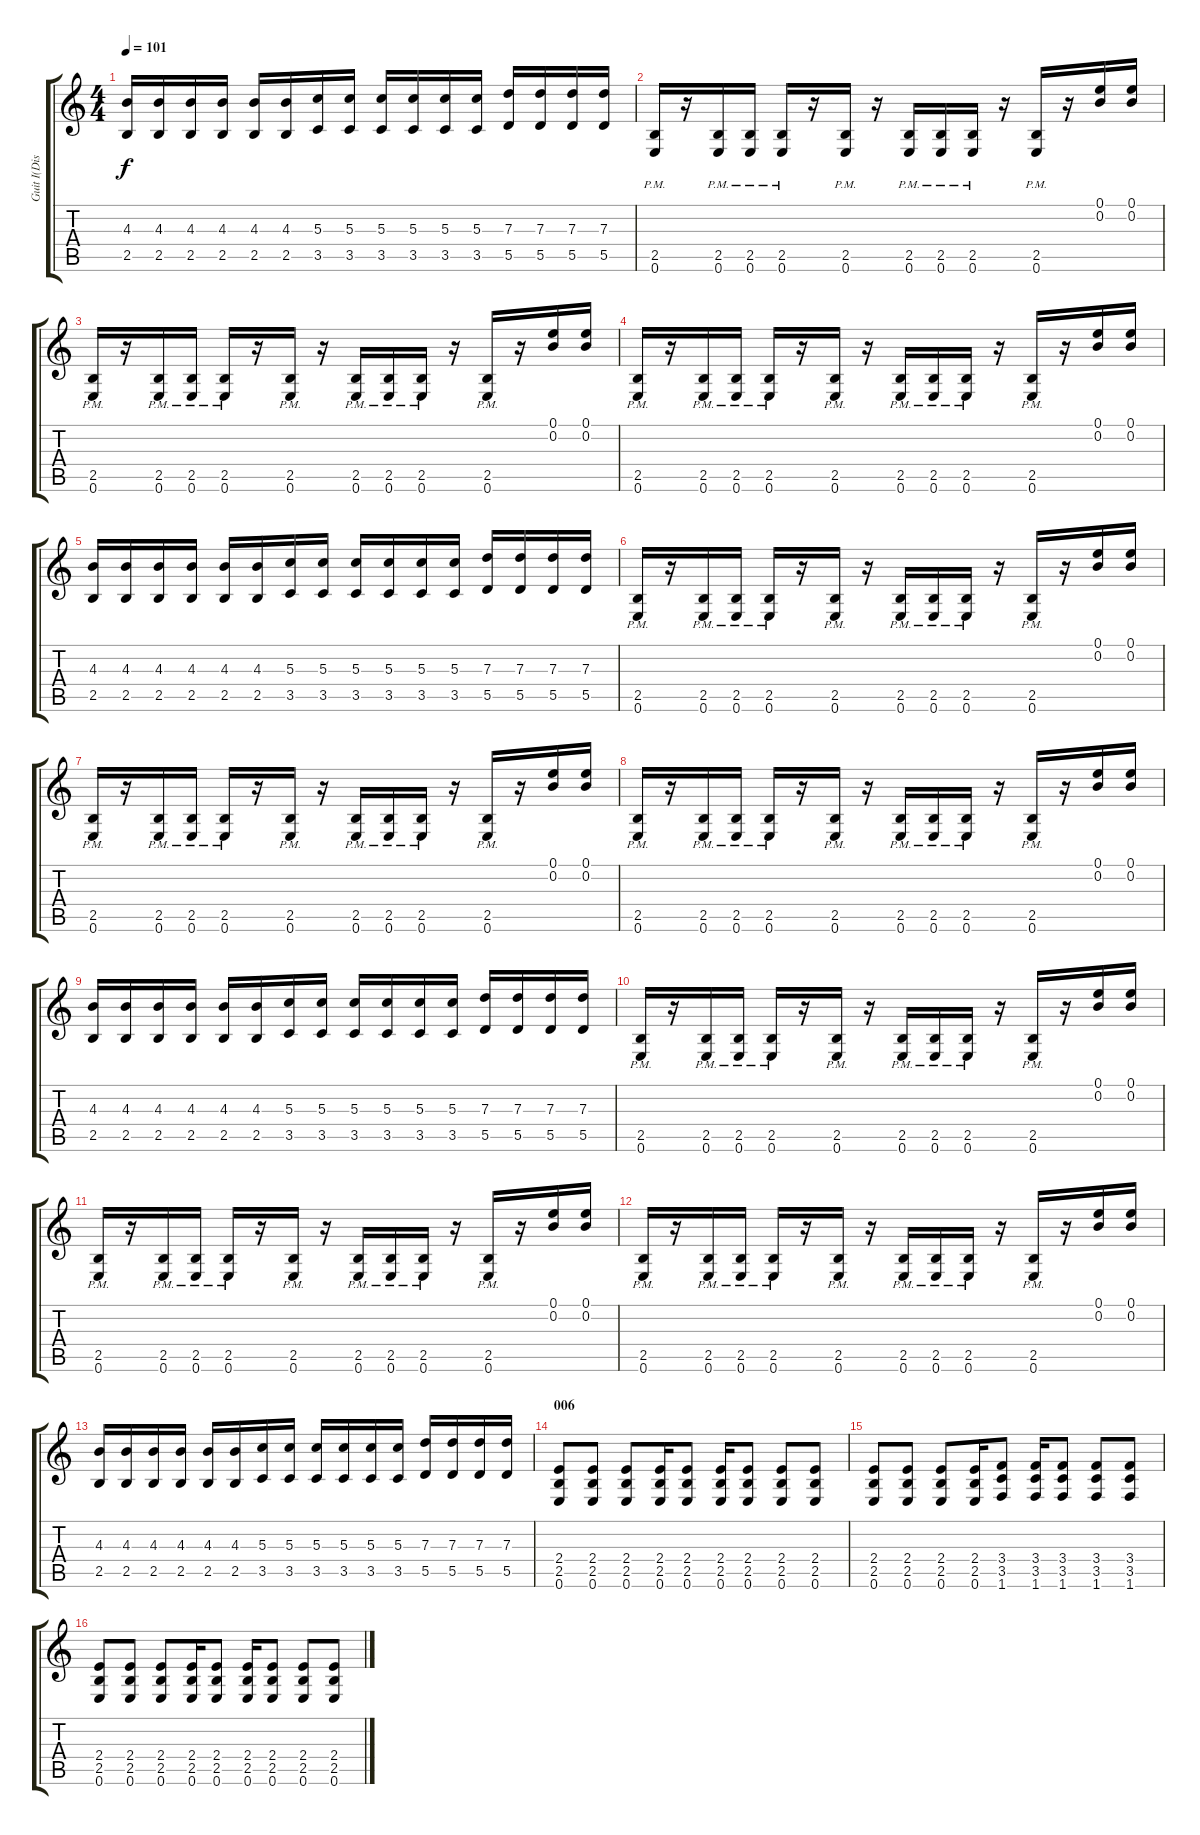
\track ("Guit I(Dist)" "Guit I(Dis") {instrument distortionguitar}
\staff {score tabs}
\tuning (E4 B3 G3 D3 A2 E2) {hide}
\ts (4 4)
\tempo 101
\clef g2
\ks c
(4.3 2.5).16{dy f} (4.3 2.5).16 (4.3 2.5).16 (4.3 2.5).16 (4.3 2.5).16 (4.3 2.5).16 (5.3 3.5).16 (5.3 3.5).16 (5.3 3.5).16 (5.3 3.5).16 (5.3 3.5).16 (5.3 3.5).16 (7.3 5.5).16 (7.3 5.5).16 (7.3 5.5).16 (7.3 5.5).16 |
(2.5{pm} 0.6{pm}).16 r.16 (2.5{pm} 0.6{pm}).16 (2.5{pm} 0.6{pm}).16 (2.5{pm} 0.6{pm}).16 r.16 (2.5{pm} 0.6{pm}).16 r.16 (2.5{pm} 0.6{pm}).16 (2.5{pm} 0.6{pm}).16 (2.5{pm} 0.6{pm}).16 r.16 (2.5{pm} 0.6{pm}).16 r.16 (0.1 0.2).16 (0.1 0.2).16 |
(2.5{pm} 0.6{pm}).16 r.16 (2.5{pm} 0.6{pm}).16 (2.5{pm} 0.6{pm}).16 (2.5{pm} 0.6{pm}).16 r.16 (2.5{pm} 0.6{pm}).16 r.16 (2.5{pm} 0.6{pm}).16 (2.5{pm} 0.6{pm}).16 (2.5{pm} 0.6{pm}).16 r.16 (2.5{pm} 0.6{pm}).16 r.16 (0.1 0.2).16 (0.1 0.2).16 |
(2.5{pm} 0.6{pm}).16 r.16 (2.5{pm} 0.6{pm}).16 (2.5{pm} 0.6{pm}).16 (2.5{pm} 0.6{pm}).16 r.16 (2.5{pm} 0.6{pm}).16 r.16 (2.5{pm} 0.6{pm}).16 (2.5{pm} 0.6{pm}).16 (2.5{pm} 0.6{pm}).16 r.16 (2.5{pm} 0.6{pm}).16 r.16 (0.1 0.2).16 (0.1 0.2).16 |
(4.3 2.5).16 (4.3 2.5).16 (4.3 2.5).16 (4.3 2.5).16 (4.3 2.5).16 (4.3 2.5).16 (5.3 3.5).16 (5.3 3.5).16 (5.3 3.5).16 (5.3 3.5).16 (5.3 3.5).16 (5.3 3.5).16 (7.3 5.5).16 (7.3 5.5).16 (7.3 5.5).16 (7.3 5.5).16 |
(2.5{pm} 0.6{pm}).16 r.16 (2.5{pm} 0.6{pm}).16 (2.5{pm} 0.6{pm}).16 (2.5{pm} 0.6{pm}).16 r.16 (2.5{pm} 0.6{pm}).16 r.16 (2.5{pm} 0.6{pm}).16 (2.5{pm} 0.6{pm}).16 (2.5{pm} 0.6{pm}).16 r.16 (2.5{pm} 0.6{pm}).16 r.16 (0.1 0.2).16 (0.1 0.2).16 |
(2.5{pm} 0.6{pm}).16 r.16 (2.5{pm} 0.6{pm}).16 (2.5{pm} 0.6{pm}).16 (2.5{pm} 0.6{pm}).16 r.16 (2.5{pm} 0.6{pm}).16 r.16 (2.5{pm} 0.6{pm}).16 (2.5{pm} 0.6{pm}).16 (2.5{pm} 0.6{pm}).16 r.16 (2.5{pm} 0.6{pm}).16 r.16 (0.1 0.2).16 (0.1 0.2).16 |
(2.5{pm} 0.6{pm}).16 r.16 (2.5{pm} 0.6{pm}).16 (2.5{pm} 0.6{pm}).16 (2.5{pm} 0.6{pm}).16 r.16 (2.5{pm} 0.6{pm}).16 r.16 (2.5{pm} 0.6{pm}).16 (2.5{pm} 0.6{pm}).16 (2.5{pm} 0.6{pm}).16 r.16 (2.5{pm} 0.6{pm}).16 r.16 (0.1 0.2).16 (0.1 0.2).16 |
(4.3 2.5).16 (4.3 2.5).16 (4.3 2.5).16 (4.3 2.5).16 (4.3 2.5).16 (4.3 2.5).16 (5.3 3.5).16 (5.3 3.5).16 (5.3 3.5).16 (5.3 3.5).16 (5.3 3.5).16 (5.3 3.5).16 (7.3 5.5).16 (7.3 5.5).16 (7.3 5.5).16 (7.3 5.5).16 |
(2.5{pm} 0.6{pm}).16 r.16 (2.5{pm} 0.6{pm}).16 (2.5{pm} 0.6{pm}).16 (2.5{pm} 0.6{pm}).16 r.16 (2.5{pm} 0.6{pm}).16 r.16 (2.5{pm} 0.6{pm}).16 (2.5{pm} 0.6{pm}).16 (2.5{pm} 0.6{pm}).16 r.16 (2.5{pm} 0.6{pm}).16 r.16 (0.1 0.2).16 (0.1 0.2).16 |
(2.5{pm} 0.6{pm}).16 r.16 (2.5{pm} 0.6{pm}).16 (2.5{pm} 0.6{pm}).16 (2.5{pm} 0.6{pm}).16 r.16 (2.5{pm} 0.6{pm}).16 r.16 (2.5{pm} 0.6{pm}).16 (2.5{pm} 0.6{pm}).16 (2.5{pm} 0.6{pm}).16 r.16 (2.5{pm} 0.6{pm}).16 r.16 (0.1 0.2).16 (0.1 0.2).16 |
(2.5{pm} 0.6{pm}).16 r.16 (2.5{pm} 0.6{pm}).16 (2.5{pm} 0.6{pm}).16 (2.5{pm} 0.6{pm}).16 r.16 (2.5{pm} 0.6{pm}).16 r.16 (2.5{pm} 0.6{pm}).16 (2.5{pm} 0.6{pm}).16 (2.5{pm} 0.6{pm}).16 r.16 (2.5{pm} 0.6{pm}).16 r.16 (0.1 0.2).16 (0.1 0.2).16 |
(4.3 2.5).16 (4.3 2.5).16 (4.3 2.5).16 (4.3 2.5).16 (4.3 2.5).16 (4.3 2.5).16 (5.3 3.5).16 (5.3 3.5).16 (5.3 3.5).16 (5.3 3.5).16 (5.3 3.5).16 (5.3 3.5).16 (7.3 5.5).16 (7.3 5.5).16 (7.3 5.5).16 (7.3 5.5).16 |
\section ("" "006")
(2.4 2.5 0.6).8 (2.4 2.5 0.6).8 (2.4 2.5 0.6).8 (2.4 2.5 0.6).16 (2.4 2.5 0.6).8 (2.4 2.5 0.6).16 (2.4 2.5 0.6).8 (2.4 2.5 0.6).8 (2.4 2.5 0.6).8 |
(2.4 2.5 0.6).8 (2.4 2.5 0.6).8 (2.4 2.5 0.6).8 (2.4 2.5 0.6).16 (3.4 3.5 1.6).8 (3.4 3.5 1.6).16 (3.4 3.5 1.6).8 (3.4 3.5 1.6).8 (3.4 3.5 1.6).8 |
(2.4 2.5 0.6).8 (2.4 2.5 0.6).8 (2.4 2.5 0.6).8 (2.4 2.5 0.6).16 (2.4 2.5 0.6).8 (2.4 2.5 0.6).16 (2.4 2.5 0.6).8 (2.4 2.5 0.6).8 (2.4 2.5 0.6).8
